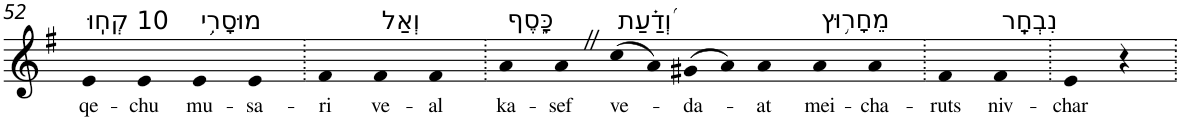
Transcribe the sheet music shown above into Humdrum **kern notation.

**kern	**text
*part1	*part1
*staff1	*staff1
*I"Piano	*
*I'Pno	*
!!LO:PB:g=z
*clefG2	*
*k[f#]	*
*G:	*
=52	=52
!LO:TX:a:t=10 קְחֽוּ	!
!	!LO:LY:b
4e	qe-
!	!LO:LY:b
4e	-chu
!LO:TX:a:t=מוּסָרִ֥י	!
!	!LO:LY:b
4e	mu-
!	!LO:LY:b
4e	-sa-
=53.	=53.
!	!LO:LY:b
4f#	-ri
!LO:TX:a:t=וְאַל	!
!	!LO:LY:b
4f#	ve-
!	!LO:LY:b
4f#	-al
=54.	=54.
!LO:TX:a:t=כָּ֑סֶף	!
!	!LO:LY:b
4a	ka-
!	!LO:LY:b
4aZ	-sef
!LO:TX:a:t=וְ֝דַ֗עַת	!
!	!LO:LY:b
(>8cc	ve-
8a)	.
!	!LO:LY:b
(>8g#X	-da-
8a)	.
!	!LO:LY:b
4a	-at
!LO:TX:a:t=מֵחָר֥וּץ	!
!	!LO:LY:b
4a	mei-
!	!LO:LY:b
4a	-cha-
=55.	=55.
!	!LO:LY:b
4f#	-ruts
!LO:TX:a:t=נִבְחָֽר	!
!	!LO:LY:b
4f#	niv-
=56.	=56.
!	!LO:LY:b
4e	-char
4r	.
=.	=.
*-	*-
